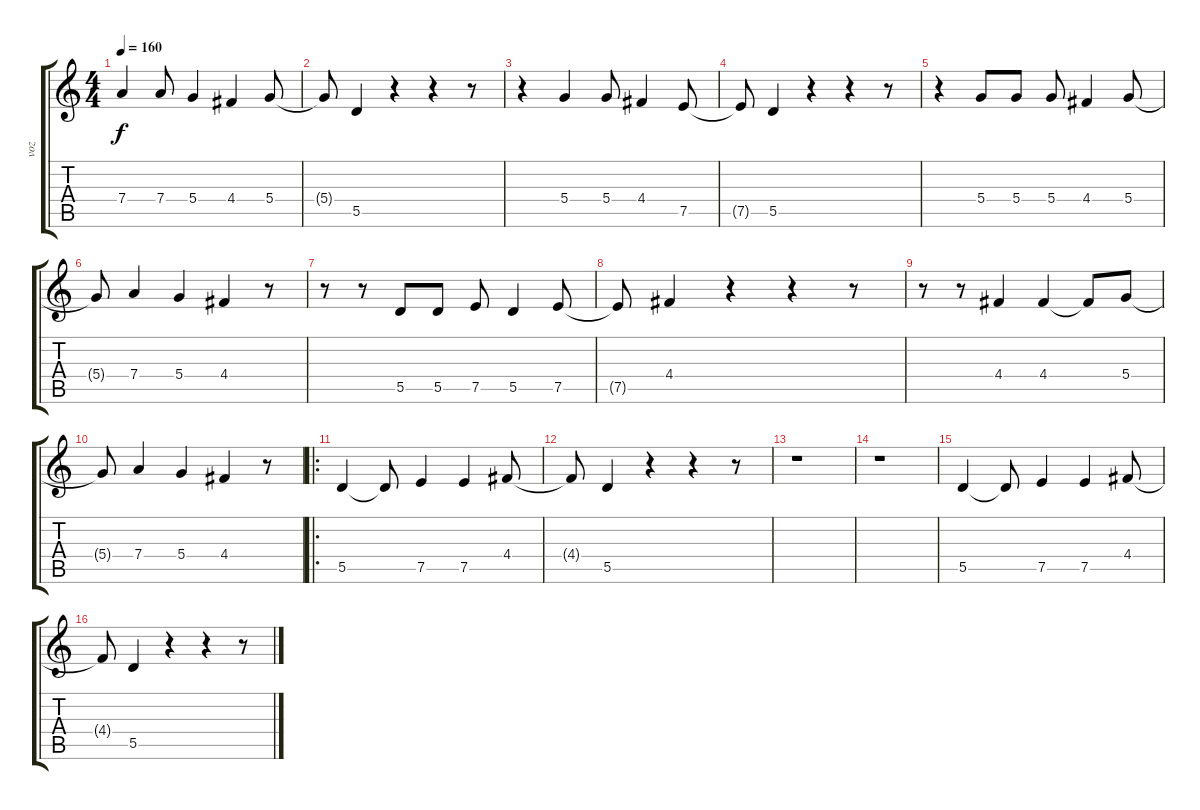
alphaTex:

\track ("voz" "voz") {instrument electricguitarclean}
\staff {score tabs}
\tuning (E4 B3 G3 D3 A2 E2) {hide}
\ts (4 4)
\tempo 160
\clef g2
\ks c
7.4.4{dy f} 7.4.8 5.4.4 4.4.4 5.4.8 |
5.4{t}.8 5.5.4 r.4 r.4 r.8 |
r.4 5.4.4 5.4.8 4.4.4 7.5.8 |
7.5{t}.8 5.5.4 r.4 r.4 r.8 |
r.4 5.4.8 5.4.8 5.4.8 4.4.4 5.4.8 |
5.4{t}.8 7.4.4 5.4.4 4.4.4 r.8 |
r.8 r.8 5.5.8 5.5.8 7.5.8 5.5.4 7.5.8 |
7.5{t}.8 4.4.4 r.4 r.4 r.8 |
r.8 r.8 4.4.4 4.4.4 4.4{t}.8 5.4.8 |
5.4{t}.8 7.4.4 5.4.4 4.4.4 r.8 |
\ro
5.5.4 5.5{t}.8 7.5.4 7.5.4 4.4.8 |
4.4{t}.8 5.5.4 r.4 r.4 r.8 |
r.1 |
r.1 |
5.5.4 5.5{t}.8 7.5.4 7.5.4 4.4.8 |
4.4{t}.8 5.5.4 r.4 r.4 r.8
